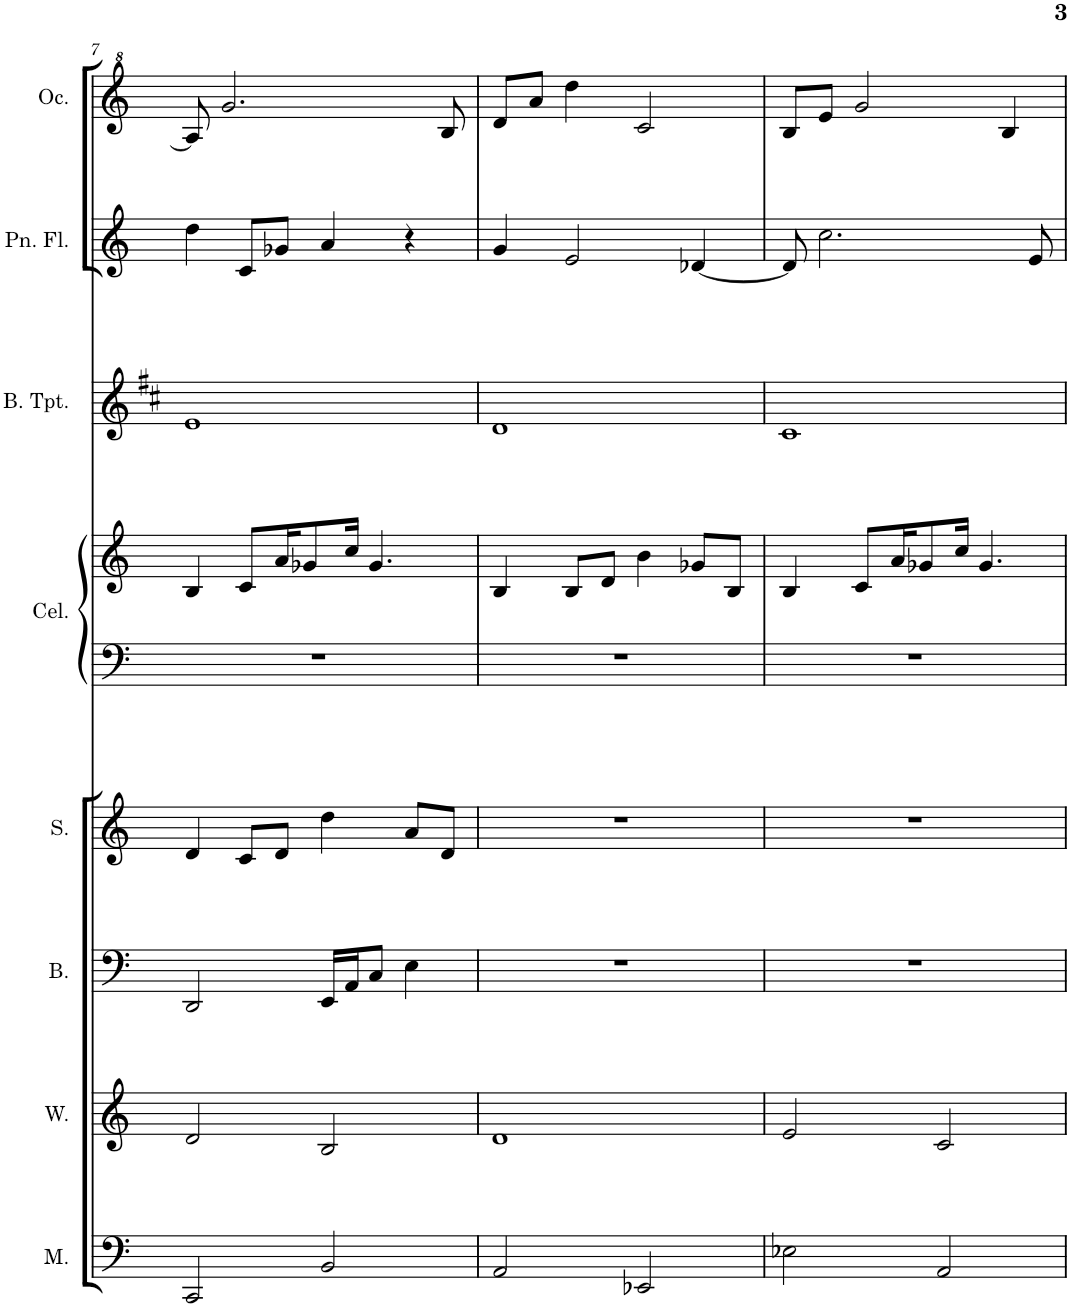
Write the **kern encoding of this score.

**kern	**kern	**kern	**kern	**kern	**kern	**kern	**kern	**kern
*part8	*part7	*part6	*part5	*part4	*part4	*part3	*part2	*part1
*staff9	*staff8	*staff7	*staff6	*staff5	*staff4	*staff3	*staff2	*staff1
*I"Men	*I"Women	*I"Bass	*I"Soprano	*I"Celesta	*	*I"Bass Trumpet	*I"Pan Flute	*I"Ocarina
*I'M.	*I'W.	*I'B.	*I'S.	*I'Cel.	*	*I'B. Tpt.	*I'Pn. Fl.	*I'Oc.
!!LO:PB:g=z
*clefF4	*clefG2	*clefF4	*clefG2	*clefF4	*clefG2	*clefG2	*clefG2	*clefG^2
*	*	*	*	*Trd-7c-12	*Trd-7c-12	*Trd8c14	*	*
*k[]	*k[]	*k[]	*k[]	*k[]	*k[]	*k[f#c#]	*k[]	*k[]
*M4/4	*M4/4	*M4/4	*M4/4	*M4/4	*M4/4	*M4/4	*M4/4	*M4/4
=7	=7	=7	=7	=7	=7	=7	=7	=7
2CC/	2d/	2DD/	4d/	1r	4B/	1e	4dd\	8a-/]
.	.	.	.	.	.	.	.	2.gg/
.	.	.	8c/L	.	8c/L	.	8c/L	.
.	.	.	8d/J	.	16a/K	.	8g-X/J	.
.	.	.	.	.	8g-X/	.	.	.
2BB/	2B/	16EE/LL	4dd\	.	.	.	4a/	.
.	.	16AA/J	.	.	16cc/Jk	.	.	.
.	.	8C/J	.	.	4.g-/	.	.	.
.	.	4E\	8a/L	.	.	.	4r	.
.	.	.	8d/J	.	.	.	.	8b/
=8	=8	=8	=8	=8	=8	=8	=8	=8
2AA/	1d	1r	1r	1r	4B/	1d	4g/	8dd/L
.	.	.	.	.	.	.	.	8aa/J
.	.	.	.	.	8B/L	.	2e/	4ddd\
.	.	.	.	.	8d/J	.	.	.
2EE-X/	.	.	.	.	4b\	.	.	2cc/
.	.	.	.	.	8g-X/L	.	[4d-X/	.
.	.	.	.	.	8B/J	.	.	.
=9	=9	=9	=9	=9	=9	=9	=9	=9
2E-X\	2e/	1r	1r	1r	4B/	1c#	8d-/]	8b/L
.	.	.	.	.	.	.	2.cc\	8ee/J
.	.	.	.	.	8c/L	.	.	2gg/
.	.	.	.	.	16a/K	.	.	.
.	.	.	.	.	8g-X/	.	.	.
2AA/	2c/	.	.	.	.	.	.	.
.	.	.	.	.	16cc/Jk	.	.	.
.	.	.	.	.	4.g-/	.	.	.
.	.	.	.	.	.	.	.	4b/
.	.	.	.	.	.	.	8e/	.
=	=	=	=	=	=	=	=	=
*-	*-	*-	*-	*-	*-	*-	*-	*-
